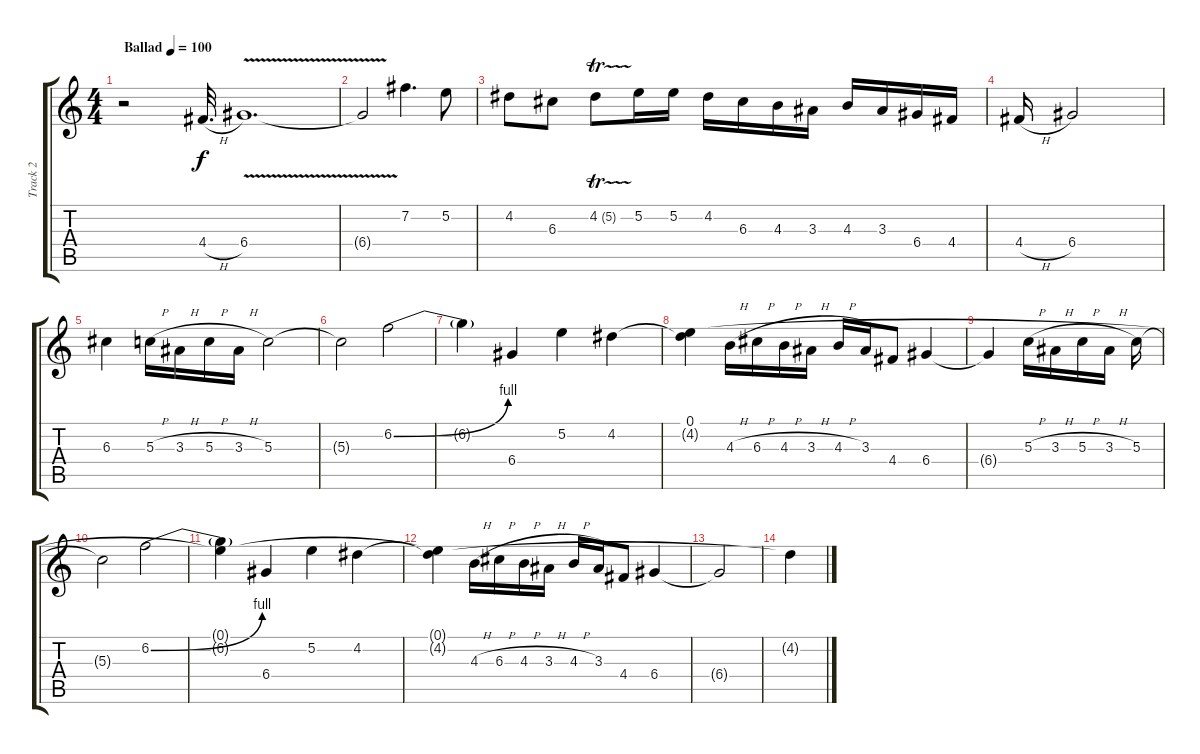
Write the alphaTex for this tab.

\track ("Track 2" "Track 2") {instrument overdrivenguitar}
\staff {score tabs}
\tuning (E4 B3 G3 D3 A2 E2) {hide}
\ts (4 4)
\tempo (100 "Ballad")
\clef g2
\ks c
r.2{dy f instrument overdrivenguitar} 4.4{h}.32{d} 6.4{v}.1{d} |
6.4{t}.2 7.2.4{d} 5.2.8 |
4.2.8 6.3.8 4.2{tr (5 16)}.8 5.2.16 5.2.16 4.2.16 6.3.16 4.3.16 3.3.16 4.3.16 3.3.16 6.4.16 4.4.16 |
4.4{h}.16 6.4.2 |
6.3.4 5.3{h}.16 3.3{h}.16 5.3{h}.16 3.3{h}.16 5.3.2 |
5.3{t}.2 6.2{be (bend 0 0 60 4)}.2 |
6.2{t}.4 6.4.4 5.2.4 4.2.4 |
(0.1 4.2{t}).4 4.3{h}.16 6.3{h}.16 4.3{h}.16 3.3{h}.16 4.3{h}.16 3.3.16 4.4.8 6.4.4 |
6.4{t}.4 5.3{h}.16 3.3{h}.16 5.3{h}.16 3.3{h}.16 5.3.16 |
5.3{t}.2 6.2{be (bend 0 0 60 4)}.2 |
(0.1{t} 6.2{t}).4 6.4.4 5.2.4 4.2.4 |
(0.1{t} 4.2{t}).4 4.3{h}.16 6.3{h}.16 4.3{h}.16 3.3{h}.16 4.3{h}.16 3.3.16 4.4.8 6.4.4 |
6.4{t}.2 |
4.2{t}.4
